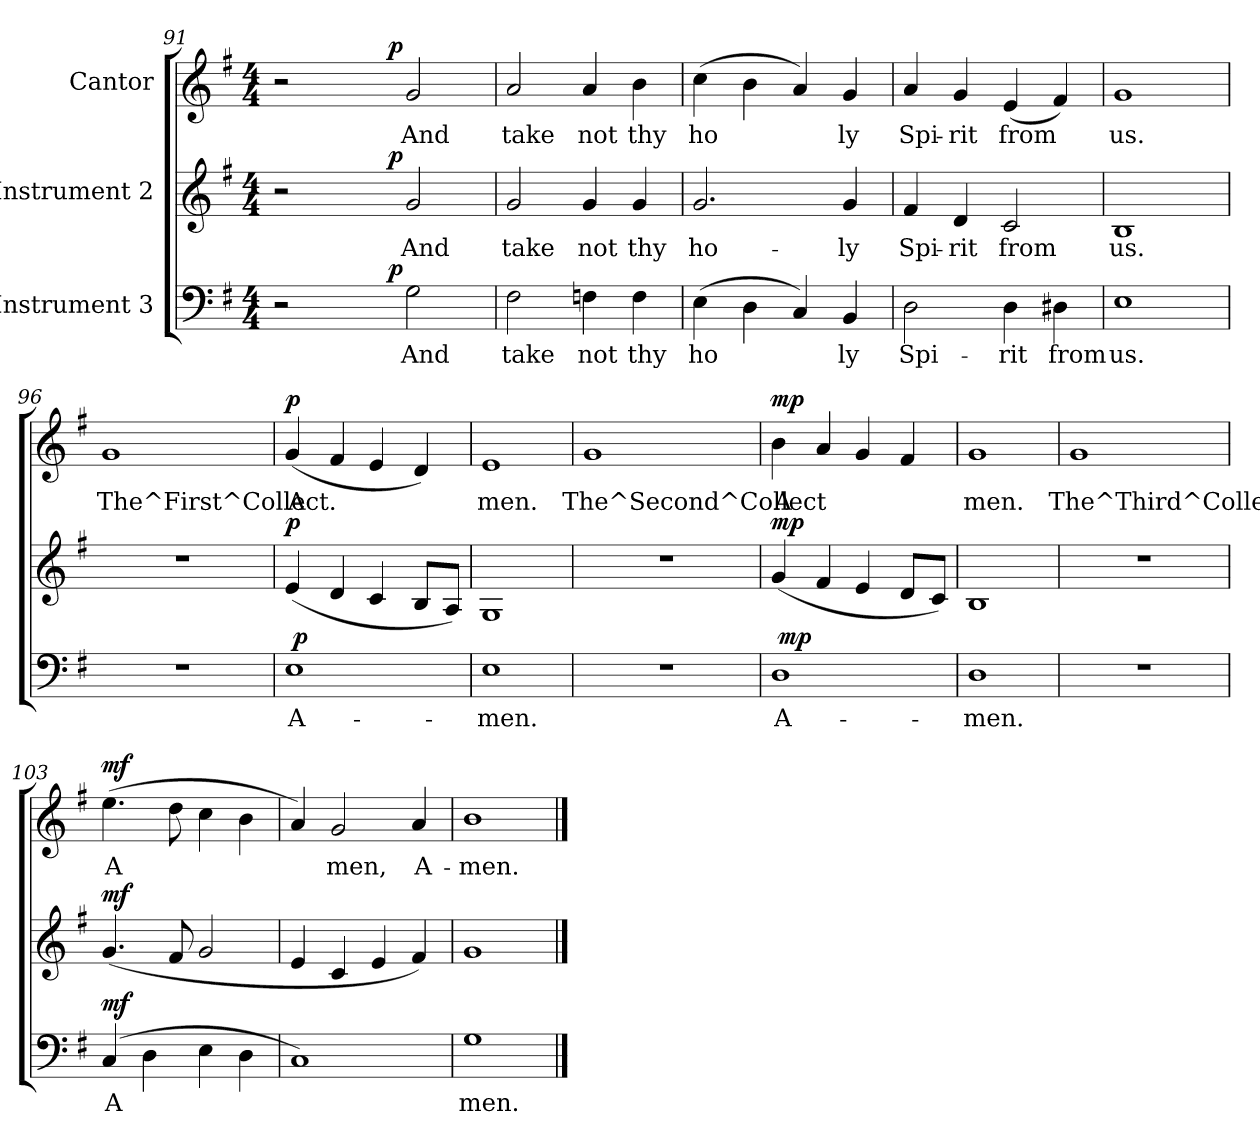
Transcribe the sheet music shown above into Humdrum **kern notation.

**kern	**text	**dynam	**kern	**text	**dynam	**kern	**text	**dynam
*part3	*part3	*part3	*part2	*part2	*part2	*part1	*part1	*part1
*staff3	*staff3	*staff3	*staff2	*staff2	*staff2	*staff1	*staff1	*staff1
*I"Instrument 3	*	*	*I"Instrument 2	*	*	*I"Cantor	*	*
!!LO:PB:g=z
*clefF4	*	*	*clefG2	*	*	*clefG2	*	*
*k[f#]	*	*	*k[f#]	*	*	*k[f#]	*	*
*G:	*	*	*G:	*	*	*G:	*	*
*M4/4	*	*	*M4/4	*	*	*M4/4	*	*
=91	=91	=91	=91	=91	=91	=91	=91	=91
*^	*	*	*^	*	*	*^	*	*
2r	4ryy	.	.	2r	4ryy	.	.	2r	4ryy	.	.
.	8ryy	.	.	.	8ryy	.	.	.	8ryy	.	.
.	16ryy	.	.	.	16ryy	.	.	.	16ryy	.	.
.	64ryy	.	.	.	64ryy	.	.	.	64ryy	.	.
!	!	!	!LO:DY:a	!	!	!	!LO:DY:a	!	!	!	!LO:DY:a
.	2ryy	.	p	.	2ryy	.	p	.	2ryy	.	p
!	!	!LO:LY:b	!	!	!	!LO:LY:b	!	!	!	!LO:LY:b:cj	!
2G\	.	And	.	2g/	.	And	.	2g/	.	-And	.
.	32.ryy	.	.	.	32.ryy	.	.	.	32.ryy	.	.
=92	=92	=92	=92	=92	=92	=92	=92	=92	=92	=92	=92
!	!	!LO:LY:b	!	!	!	!LO:LY:b	!	!	!	!LO:LY:b:cj	!
*v	*v	*	*	*	*	*	*	*v	*v	*	*
*	*	*	*v	*v	*	*	*	*	*
2F#\	take	.	2g/	take	.	2a/	take	.
!	!LO:LY:b	!	!	!LO:LY:b	!	!	!LO:LY:b:cj	!
4Fn\	not	.	4g/	not	.	4a/	not	.
!	!LO:LY:b	!	!	!LO:LY:b	!	!	!LO:LY:b:cj	!
4F\	thy	.	4g/	thy	.	4b\	thy	.
=93	=93	=93	=93	=93	=93	=93	=93	=93
!	!LO:LY:b	!	!	!LO:LY:b	!	!	!LO:LY:b:cj	!
(>4E\	ho-	.	2.g/	ho-	.	(>4cc\	ho-	.
!	!LO:LY:b	!	!	!	!	!	!LO:LY:b:cj	!
4D\	--	.	.	.	.	4b\	--	.
!	!LO:LY:b	!	!	!	!	!	!LO:LY:b:cj	!
4C/)	--	.	.	.	.	4a/)	--	.
!	!LO:LY:b	!	!	!LO:LY:b	!	!	!LO:LY:b:cj	!
4BB/	-ly	.	4g/	-ly	.	4g/	-ly	.
=94	=94	=94	=94	=94	=94	=94	=94	=94
!	!LO:LY:b	!	!	!LO:LY:b	!	!	!LO:LY:b:cj	!
2D\	Spi-	.	4f#/	Spi-	.	4a/	Spi-	.
!	!	!	!	!LO:LY:b	!	!	!LO:LY:b:cj	!
.	.	.	4d/	-rit	.	4g/	-rit	.
!	!LO:LY:b	!	!	!LO:LY:b	!	!	!LO:LY:b:cj	!
4D\	-rit	.	2c/	from	.	(<4e/	from	.
!	!LO:LY:b	!	!	!	!	!	!LO:LY:b:cj	!
4D#X\	from	.	.	.	.	4f#/)	.	.
=95	=95	=95	=95	=95	=95	=95	=95	=95
!	!LO:LY:b	!	!	!LO:LY:b	!	!	!LO:LY:b:cj	!
1E	us.	.	1B	us.	.	1g	us.	.
!!LO:PB:g=z
=96	=96	=96	=96	=96	=96	=96	=96	=96
!	!	!	!	!	!	!	!LO:LY:b:cj	!
1r	.	.	1r	.	.	1g	The^First^Collect.	.
!!LO:LB:g=z
=97	=97	=97	=97	=97	=97	=97	=97	=97
!	!LO:LY:b	!	!	!LO:LY:b	!LO:DY:a	!	!LO:LY:b:cj	!LO:DY:a
*^	*	*	*	*	*	*	*	*
1E	64ryy	A-	.	(<4e/	.	p	(<4g/	A-	p
!	!	!	!LO:DY:a	!	!	!	!	!	!
.	2ryy	.	p	.	.	.	.	.	.
!	!	!	!	!	!LO:LY:b	!	!	!LO:LY:b:cj	!
.	.	.	.	4d/	.	.	4f#/	--	.
!	!	!	!	!	!LO:LY:b	!	!	!LO:LY:b:cj	!
.	.	.	.	4c/	.	.	4e/	--	.
.	4ryy	.	.	.	.	.	.	.	.
!	!	!	!	!	!LO:LY:b	!	!	!LO:LY:b:cj	!
.	.	.	.	8B/L	.	.	4d/)	--	.
.	8...ryy	.	.	.	.	.	.	.	.
!	!	!	!	!	!LO:LY:b	!	!	!	!
.	.	.	.	8A/J)	.	.	.	.	.
=98	=98	=98	=98	=98	=98	=98	=98	=98	=98
!	!	!LO:LY:b	!	!	!LO:LY:b	!	!	!LO:LY:b:cj	!
*v	*v	*	*	*	*	*	*	*	*
1E	-men.	.	1G	.	.	1e	-men.	.
!!LO:LB:g=z
=99	=99	=99	=99	=99	=99	=99	=99	=99
!	!	!	!	!	!	!	!LO:LY:b:cj	!
1r	.	.	1r	.	.	1g	The^Second^Collect	.
!!LO:LB:g=z
=100	=100	=100	=100	=100	=100	=100	=100	=100
!	!LO:LY:b	!	!	!LO:LY:b	!LO:DY:a	!	!LO:LY:b:cj	!LO:DY:a
*^	*	*	*	*	*	*	*	*
1D	64ryy	A-	.	(<4g/	.	mp	4b\	A-	mp
!	!	!	!LO:DY:a	!	!	!	!	!	!
.	2ryy	.	mp	.	.	.	.	.	.
!	!	!	!	!	!LO:LY:b	!	!	!LO:LY:b:cj	!
.	.	.	.	4f#/	.	.	4a/	--	.
!	!	!	!	!	!LO:LY:b	!	!	!LO:LY:b:cj	!
.	.	.	.	4e/	.	.	4g/	--	.
.	4ryy	.	.	.	.	.	.	.	.
!	!	!	!	!	!LO:LY:b	!	!	!LO:LY:b:cj	!
.	.	.	.	8d/L	.	.	4f#/	--	.
.	8...ryy	.	.	.	.	.	.	.	.
!	!	!	!	!	!LO:LY:b	!	!	!	!
.	.	.	.	8c/J)	.	.	.	.	.
=101	=101	=101	=101	=101	=101	=101	=101	=101	=101
!	!	!LO:LY:b	!	!	!LO:LY:b	!	!	!LO:LY:b:cj	!
*v	*v	*	*	*	*	*	*	*	*
1D	-men.	.	1B	.	.	1g	-men.	.
!!LO:LB:g=z
=102	=102	=102	=102	=102	=102	=102	=102	=102
!	!	!	!	!	!	!	!LO:LY:b:cj	!
1r	.	.	1r	.	.	1g	The^Third^Collect	.
!!LO:PB:g=z
=103	=103	=103	=103	=103	=103	=103	=103	=103
!	!LO:LY:b	!LO:DY:a	!	!LO:LY:b	!LO:DY:a	!	!LO:LY:b:cj	!LO:DY:a
(>4C/	A-	mf	(<4.g/	.	mf	(>4.ee\	A-	mf
!	!LO:LY:b	!	!	!	!	!	!	!
4D\	--	.	.	.	.	.	.	.
!	!	!	!	!LO:LY:b	!	!	!LO:LY:b:cj	!
.	.	.	8f#/	.	.	8dd\	--	.
!	!LO:LY:b	!	!	!LO:LY:b	!	!	!LO:LY:b:cj	!
4E\	--	.	2g/	.	.	4cc\	--	.
!	!LO:LY:b	!	!	!	!	!	!LO:LY:b:cj	!
4D\	--	.	.	.	.	4b\	--	.
=104	=104	=104	=104	=104	=104	=104	=104	=104
!	!LO:LY:b	!	!	!LO:LY:b	!	!	!LO:LY:b:cj	!
1C)	--	.	4e/	.	.	4a/)	--	.
!	!	!	!	!LO:LY:b	!	!	!LO:LY:b:cj	!
.	.	.	4c/	.	.	2g/	-men,	.
!	!	!	!	!LO:LY:b	!	!	!	!
.	.	.	4e/	.	.	.	.	.
!	!	!	!	!LO:LY:b	!	!	!LO:LY:b:cj	!
.	.	.	4f#/)	.	.	4a/	A-	.
=105	=105	=105	=105	=105	=105	=105	=105	=105
!	!LO:LY:b	!	!	!LO:LY:b	!	!	!LO:LY:b:cj	!
1G	-men.	.	1g	.	.	1b	-men.	.
==	==	==	==	==	==	==	==	==
*-	*-	*-	*-	*-	*-	*-	*-	*-
